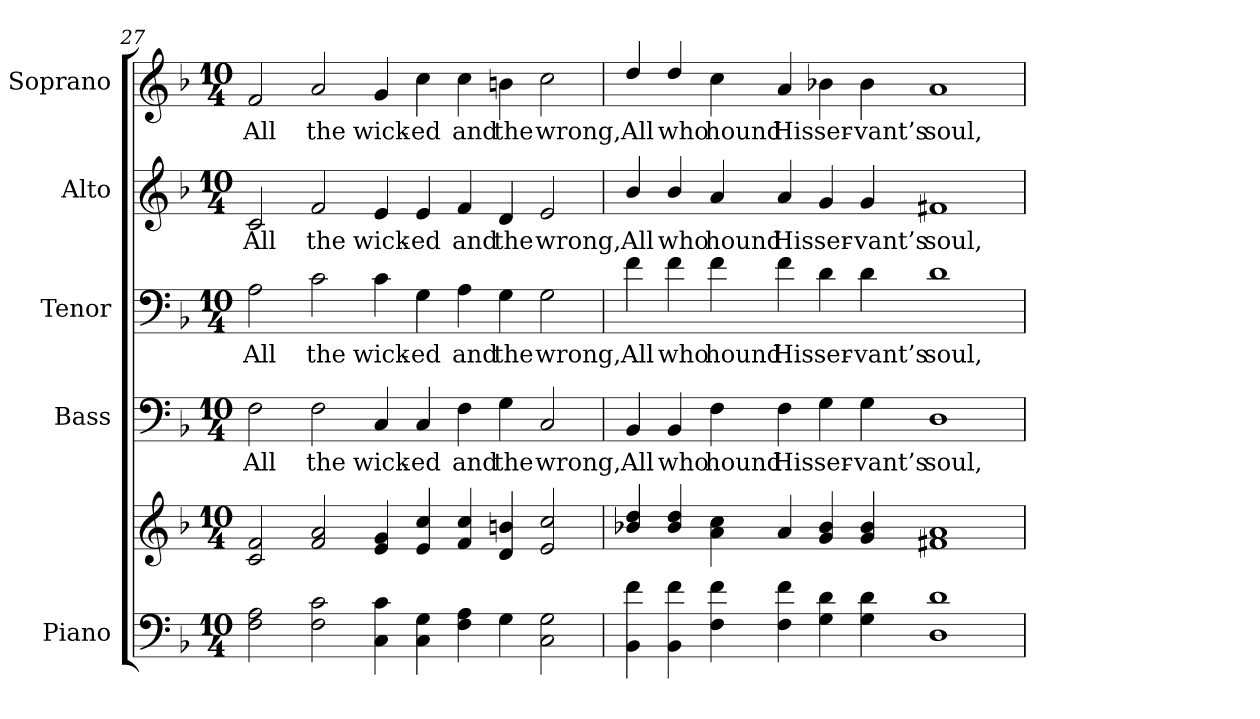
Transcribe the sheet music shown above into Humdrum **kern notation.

**kern	**kern	**kern	**text	**kern	**text	**kern	**text	**kern	**text
*part5	*part5	*part4	*part4	*part3	*part3	*part2	*part2	*part1	*part1
*staff6	*staff5	*staff4	*staff4	*staff3	*staff3	*staff2	*staff2	*staff1	*staff1
*I"Piano	*	*I"Bass	*	*I"Tenor	*	*I"Alto	*	*I"Soprano	*
*I'Pno.	*	*I'B.	*	*I'T.	*	*I'A.	*	*I'S.	*
!!LO:PB:g=z
*clefF4	*clefG2	*clefF4	*	*clefF4	*	*clefG2	*	*clefG2	*
*k[b-]	*k[b-]	*k[b-]	*	*k[b-]	*	*k[b-]	*	*k[b-]	*
*F:	*F:	*F:	*	*F:	*	*F:	*	*F:	*
*M10/4	*M10/4	*M10/4	*	*M10/4	*	*M10/4	*	*M10/4	*
=27	=27	=27	=27	=27	=27	=27	=27	=27	=27
!	!	!	!LO:LY:b:color=#000000	!	!	!	!	!	!
!	!	!	!	!	!LO:LY:b:color=#000000	!	!	!	!
!	!	!	!	!	!	!	!LO:LY:b:color=#000000	!	!
!	!	!	!	!	!	!	!	!	!LO:LY:b:color=#000000
2Fi\ 2Ai	2ci/ 2fi	2Fi\	All	2Ai\	All	2ci/	All	2fi/	All
!	!	!	!LO:LY:b:color=#000000	!	!	!	!	!	!
!	!	!	!	!	!LO:LY:b:color=#000000	!	!	!	!
!	!	!	!	!	!	!	!LO:LY:b:color=#000000	!	!
!	!	!	!	!	!	!	!	!	!LO:LY:b:color=#000000
2Fi\ 2ci	2fi/ 2ai	2Fi\	the	2ci\	the	2fi/	the	2ai/	the
!	!	!	!LO:LY:b:color=#000000	!	!	!	!	!	!
!	!	!	!	!	!LO:LY:b:color=#000000	!	!	!	!
!	!	!	!	!	!	!	!LO:LY:b:color=#000000	!	!
!	!	!	!	!	!	!	!	!	!LO:LY:b:color=#000000
4Ci\ 4ci	4ei/ 4gi	4Ci/	wick-	4ci\	wick-	4ei/	wick-	4gi/	wick-
!	!	!	!LO:LY:b:color=#000000	!	!	!	!	!	!
!	!	!	!	!	!LO:LY:b:color=#000000	!	!	!	!
!	!	!	!	!	!	!	!LO:LY:b:color=#000000	!	!
!	!	!	!	!	!	!	!	!	!LO:LY:b:color=#000000
4Ci\ 4Gi	4ei/ 4cci	4Ci/	-ed	4Gi\	-ed	4ei/	-ed	4cci\	-ed
!	!	!	!LO:LY:b:color=#000000	!	!	!	!	!	!
!	!	!	!	!	!LO:LY:b:color=#000000	!	!	!	!
!	!	!	!	!	!	!	!LO:LY:b:color=#000000	!	!
!	!	!	!	!	!	!	!	!	!LO:LY:b:color=#000000
4Fi\ 4Ai	4fi/ 4cci	4Fi\	and	4Ai\	and	4fi/	and	4cci\	and
!	!	!	!LO:LY:b:color=#000000	!	!	!	!	!	!
!	!	!	!	!	!LO:LY:b:color=#000000	!	!	!	!
!	!	!	!	!	!	!	!LO:LY:b:color=#000000	!	!
!	!	!	!	!	!	!	!	!	!LO:LY:b:color=#000000
4Gi\	4di/ 4bni	4Gi\	the	4Gi\	the	4di/	the	4bni\	the
!	!	!	!LO:LY:b:color=#000000	!	!	!	!	!	!
!	!	!	!	!	!LO:LY:b:color=#000000	!	!	!	!
!	!	!	!	!	!	!	!LO:LY:b:color=#000000	!	!
!	!	!	!	!	!	!	!	!	!LO:LY:b:color=#000000
2Ci\ 2Gi	2ei/ 2cci	2Ci/	wrong,	2Gi\	wrong,	2ei/	wrong,	2cci\	wrong,
=28	=28	=28	=28	=28	=28	=28	=28	=28	=28
!	!	!	!LO:LY:b:color=#000000	!	!	!	!	!	!
!	!	!	!	!	!LO:LY:b:color=#000000	!	!	!	!
!	!	!	!	!	!	!	!LO:LY:b:color=#000000	!	!
!	!	!	!	!	!	!	!	!	!LO:LY:b:color=#000000
4BB-i\ 4fi	4b-Xi/ 4ddi	4BB-i/	All	4fi\	All	4b-i/	All	4ddi/	All
!	!	!	!LO:LY:b:color=#000000	!	!	!	!	!	!
!	!	!	!	!	!LO:LY:b:color=#000000	!	!	!	!
!	!	!	!	!	!	!	!LO:LY:b:color=#000000	!	!
!	!	!	!	!	!	!	!	!	!LO:LY:b:color=#000000
4BB-i\ 4fi	4b-i/ 4ddi	4BB-i/	who	4fi\	who	4b-i/	who	4ddi/	who
!	!	!	!LO:LY:b:color=#000000	!	!	!	!	!	!
!	!	!	!	!	!LO:LY:b:color=#000000	!	!	!	!
!	!	!	!	!	!	!	!LO:LY:b:color=#000000	!	!
!	!	!	!	!	!	!	!	!	!LO:LY:b:color=#000000
4Fi\ 4fi	4ai\ 4cci	4Fi\	hound	4fi\	hound	4ai/	hound	4cci\	hound
!	!	!	!LO:LY:b:color=#000000	!	!	!	!	!	!
!	!	!	!	!	!LO:LY:b:color=#000000	!	!	!	!
!	!	!	!	!	!	!	!LO:LY:b:color=#000000	!	!
!	!	!	!	!	!	!	!	!	!LO:LY:b:color=#000000
4Fi\ 4fi	4ai/	4Fi\	His	4fi\	His	4ai/	His	4ai/	His
!	!	!	!LO:LY:b:color=#000000	!	!	!	!	!	!
!	!	!	!	!	!LO:LY:b:color=#000000	!	!	!	!
!	!	!	!	!	!	!	!LO:LY:b:color=#000000	!	!
!	!	!	!	!	!	!	!	!	!LO:LY:b:color=#000000
4Gi\ 4di	4gi/ 4b-i	4Gi\	ser-	4di\	ser-	4gi/	ser-	4b-Xi\	ser-
!	!	!	!LO:LY:b:color=#000000	!	!	!	!	!	!
!	!	!	!	!	!LO:LY:b:color=#000000	!	!	!	!
!	!	!	!	!	!	!	!LO:LY:b:color=#000000	!	!
!	!	!	!	!	!	!	!	!	!LO:LY:b:color=#000000
4Gi\ 4di	4gi/ 4b-i	4Gi\	-vant’s	4di\	-vant’s	4gi/	-vant’s	4b-i\	-vant’s
!	!	!	!LO:LY:b:color=#000000	!	!	!	!	!	!
!	!	!	!	!	!LO:LY:b:color=#000000	!	!	!	!
!	!	!	!	!	!	!	!LO:LY:b:color=#000000	!	!
!	!	!	!	!	!	!	!	!	!LO:LY:b:color=#000000
1Di 1di	1f#Xi 1ai	1Di	soul,	1di	soul,	1f#Xi	soul,	1ai	soul,
=	=	=	=	=	=	=	=	=	=
*-	*-	*-	*-	*-	*-	*-	*-	*-	*-
